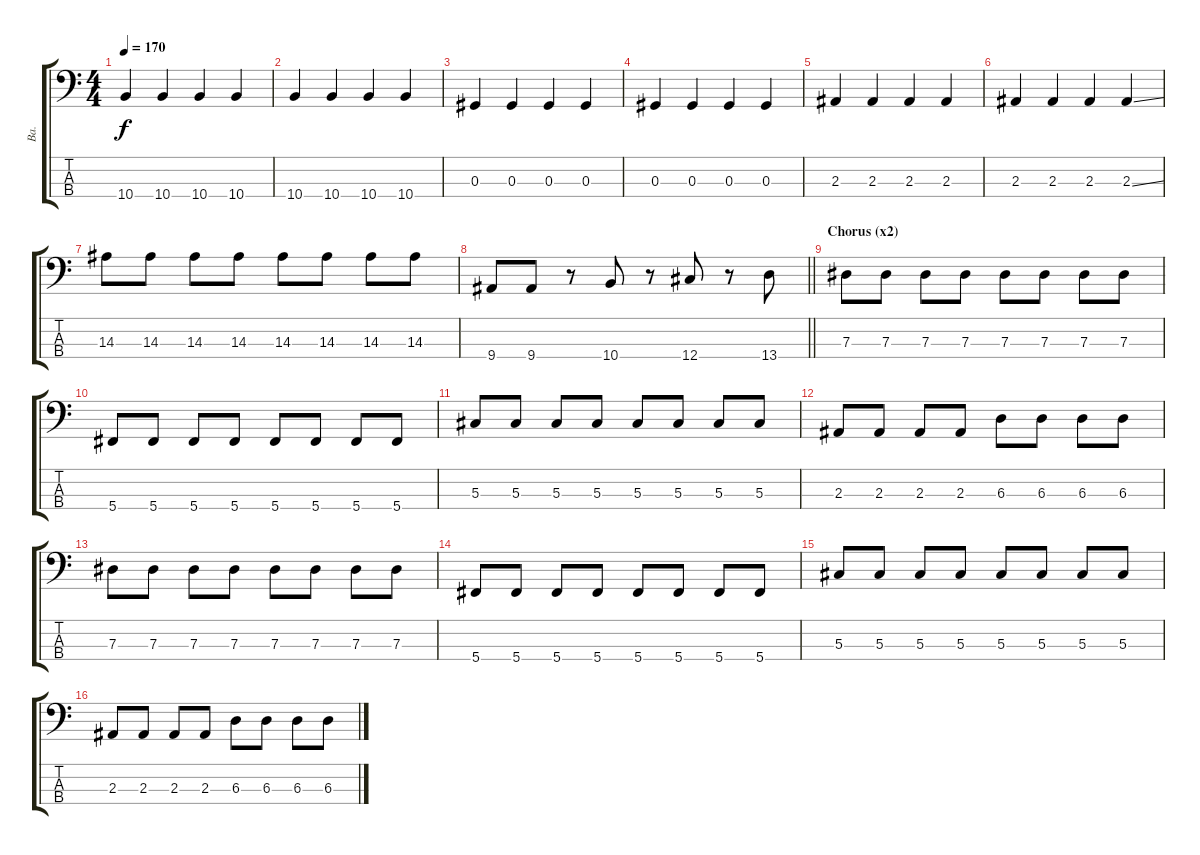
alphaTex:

\track ("Ba." "Ba.") {instrument electricbassfinger}
\staff {score tabs}
\tuning (Gb2 Db2 Ab1 Db1) {hide}
\ts (4 4)
\tempo 170
\clef f4
\ks c
10.4.4{dy f} 10.4.4 10.4.4 10.4.4 |
10.4.4 10.4.4 10.4.4 10.4.4 |
0.3.4 0.3.4 0.3.4 0.3.4 |
0.3.4 0.3.4 0.3.4 0.3.4 |
2.3.4 2.3.4 2.3.4 2.3.4 |
2.3.4 2.3.4 2.3.4 2.3{ss}.4 |
14.3.8 14.3.8 14.3.8 14.3.8 14.3.8 14.3.8 14.3.8 14.3.8 |
\barLineRight lightlight
9.4.8 9.4.8 r.8 10.4.8 r.8 12.4.8 r.8 13.4.8 |
\section ("" "Chorus (x2)")
7.3.8 7.3.8 7.3.8 7.3.8 7.3.8 7.3.8 7.3.8 7.3.8 |
5.4.8 5.4.8 5.4.8 5.4.8 5.4.8 5.4.8 5.4.8 5.4.8 |
5.3.8 5.3.8 5.3.8 5.3.8 5.3.8 5.3.8 5.3.8 5.3.8 |
2.3.8 2.3.8 2.3.8 2.3.8 6.3.8 6.3.8 6.3.8 6.3.8 |
7.3.8 7.3.8 7.3.8 7.3.8 7.3.8 7.3.8 7.3.8 7.3.8 |
5.4.8 5.4.8 5.4.8 5.4.8 5.4.8 5.4.8 5.4.8 5.4.8 |
5.3.8 5.3.8 5.3.8 5.3.8 5.3.8 5.3.8 5.3.8 5.3.8 |
2.3.8 2.3.8 2.3.8 2.3.8 6.3.8 6.3.8 6.3.8 6.3.8
